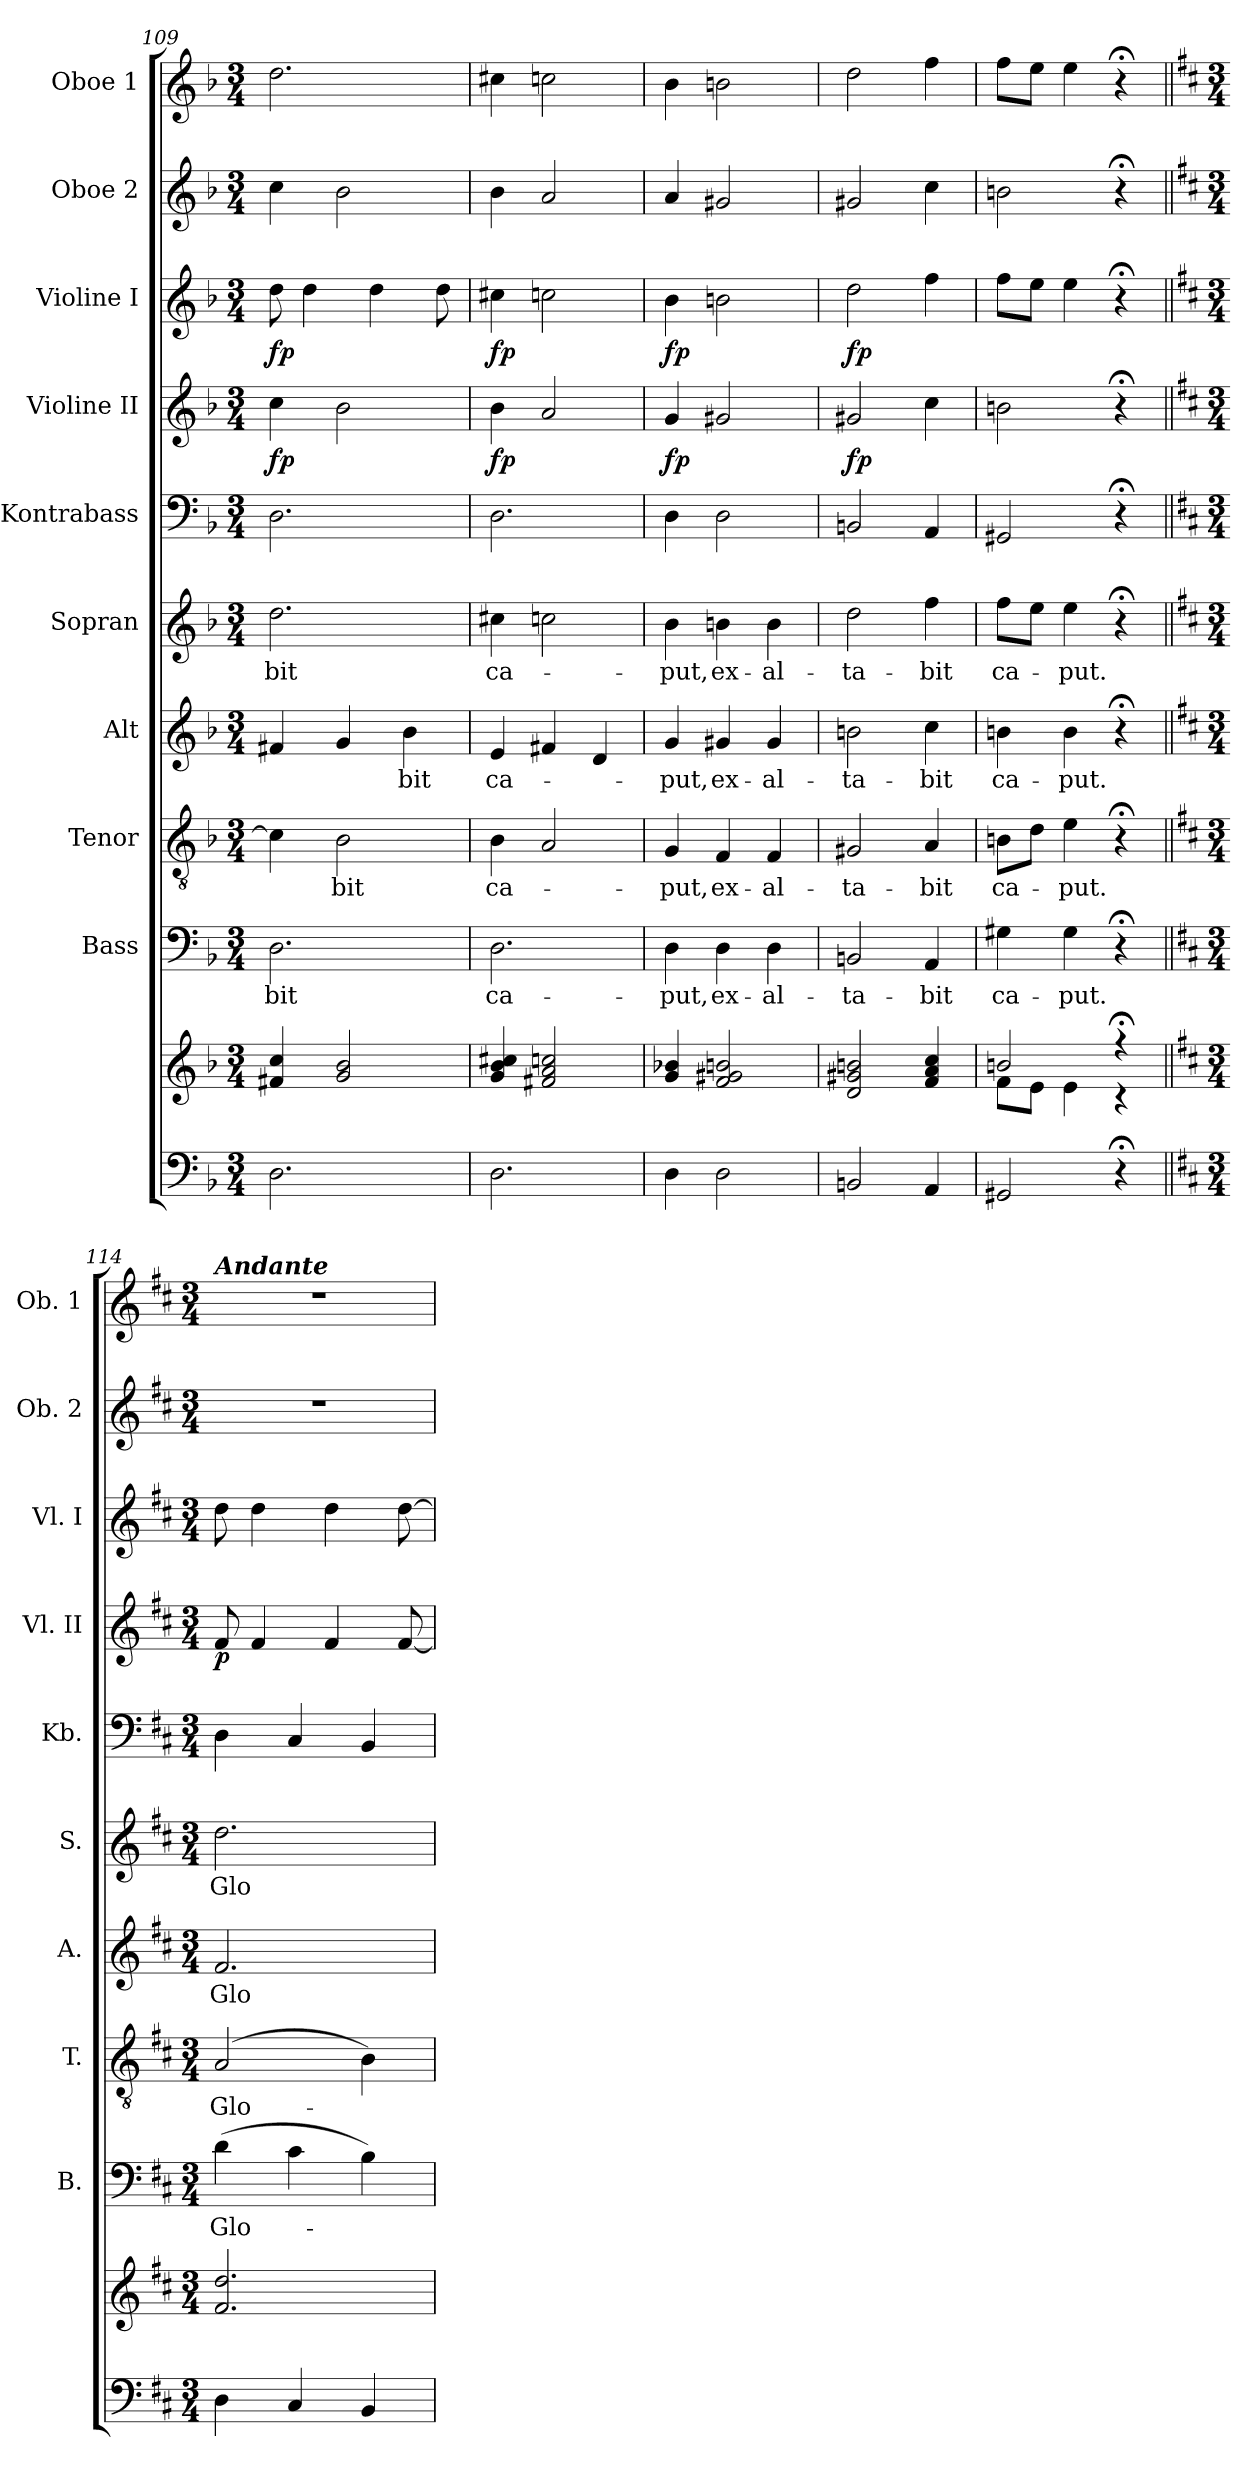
**kern	**kern	**kern	**text	**kern	**text	**kern	**text	**kern	**text	**kern	**kern	**dynam	**kern	**dynam	**kern	**kern
*part10	*part10	*part9	*part9	*part8	*part8	*part7	*part7	*part6	*part6	*part5	*part4	*part4	*part3	*part3	*part2	*part1
*staff11	*staff10	*staff9	*staff9	*staff8	*staff8	*staff7	*staff7	*staff6	*staff6	*staff5	*staff4	*staff4	*staff3	*staff3	*staff2	*staff1
*	*	*I"Bass	*	*I"Tenor	*	*I"Alt	*	*I"Sopran	*	*I"Kontrabass	*I"Violine II	*	*I"Violine I	*	*I"Oboe 2	*I"Oboe 1
*	*	*I'B.	*	*I'T.	*	*I'A.	*	*I'S.	*	*I'Kb.	*I'Vl. II	*	*I'Vl. I	*	*I'Ob. 2	*I'Ob. 1
*clefF4	*clefG2	*clefF4	*	*clefGv2	*	*clefG2	*	*clefG2	*	*clefF4	*clefG2	*	*clefG2	*	*clefG2	*clefG2
*	*	*	*	*	*	*	*	*	*	*ITrd7c12	*	*	*	*	*	*
*k[b-]	*k[b-]	*k[b-]	*	*k[b-]	*	*k[b-]	*	*k[b-]	*	*k[b-]	*k[b-]	*	*k[b-]	*	*k[b-]	*k[b-]
*F:	*F:	*F:	*	*F:	*	*F:	*	*F:	*	*F:	*F:	*	*F:	*	*F:	*F:
*M3/4	*M3/4	*M3/4	*	*M3/4	*	*M3/4	*	*M3/4	*	*M3/4	*M3/4	*	*M3/4	*	*M3/4	*M3/4
=109	=109	=109	=109	=109	=109	=109	=109	=109	=109	=109	=109	=109	=109	=109	=109	=109
!	!	!	!LO:LY:b	!	!	!	!	!	!LO:LY:b	!	!	!LO:DY:b	!	!LO:DY:b	!	!
2.D\	4f#X/ 4cc/	2.D\	-bit	4c\]	.	4f#X/	.	2.dd\	-bit	2.DD\	4cc\	fp	8dd\	fp	4cc\	2.dd\
.	.	.	.	.	.	.	.	.	.	.	.	.	4dd\	.	.	.
!	!	!	!	!	!LO:LY:b	!	!	!	!	!	!	!	!	!	!	!
.	2g/ 2b-/	.	.	2B-\	-bit	4g/	.	.	.	.	2b-\	.	.	.	2b-\	.
.	.	.	.	.	.	.	.	.	.	.	.	.	4dd\	.	.	.
!	!	!	!	!	!	!	!LO:LY:b	!	!	!	!	!	!	!	!	!
.	.	.	.	.	.	4b-\	-bit	.	.	.	.	.	.	.	.	.
.	.	.	.	.	.	.	.	.	.	.	.	.	8dd\	.	.	.
=110	=110	=110	=110	=110	=110	=110	=110	=110	=110	=110	=110	=110	=110	=110	=110	=110
!	!	!	!LO:LY:b	!	!LO:LY:b	!	!LO:LY:b	!	!LO:LY:b	!	!	!LO:DY:b	!	!LO:DY:b	!	!
2.D\	4g/ 4b-/ 4cc#X/	2.D\	ca-	4B-\	ca-	4e/	ca-	4cc#X\	ca-	2.DD\	4b-\	fp	4cc#X\	fp	4b-\	4cc#X\
.	2f#X/ 2a/ 2ccn/	.	.	2A/	.	4f#X/	.	2ccn\	.	.	2a/	.	2ccn\	.	2a/	2ccn\
.	.	.	.	.	.	4d/	.	.	.	.	.	.	.	.	.	.
=111	=111	=111	=111	=111	=111	=111	=111	=111	=111	=111	=111	=111	=111	=111	=111	=111
!	!	!	!LO:LY:b	!	!LO:LY:b	!	!LO:LY:b	!	!LO:LY:b	!	!	!LO:DY:b	!	!LO:DY:b	!	!
4D\	4g/ 4b-X/	4D\	-put,	4G/	-put,	4g/	-put,	4b-\	-put,	4DD\	4g/	fp	4b-\	fp	4a/	4b-\
!	!	!	!LO:LY:b	!	!LO:LY:b	!	!LO:LY:b	!	!LO:LY:b	!	!	!	!	!	!	!
2D\	2f/ 2g#X/ 2bn/	4D\	ex-	4F/	ex-	4g#X/	ex-	4bn\	ex-	2DD\	2g#X/	.	2bn\	.	2g#X/	2bn\
!	!	!	!LO:LY:b	!	!LO:LY:b	!	!LO:LY:b	!	!LO:LY:b	!	!	!	!	!	!	!
.	.	4D\	-al-	4F/	-al-	4g#/	-al-	4b\	-al-	.	.	.	.	.	.	.
=112	=112	=112	=112	=112	=112	=112	=112	=112	=112	=112	=112	=112	=112	=112	=112	=112
!	!	!	!LO:LY:b	!	!LO:LY:b	!	!LO:LY:b	!	!LO:LY:b	!	!	!LO:DY:b	!	!LO:DY:b	!	!
2BBn/	2d/ 2g#X/ 2bn/	2BBn/	-ta-	2G#X/	-ta-	2bn\	-ta-	2dd\	-ta-	2BBBn/	2g#X/	fp	2dd\	fp	2g#X/	2dd\
!	!	!	!LO:LY:b	!	!LO:LY:b	!	!LO:LY:b	!	!LO:LY:b	!	!	!	!	!	!	!
4AA/	4f/ 4a/ 4cc/	4AA/	-bit	4A/	-bit	4cc\	-bit	4ff\	-bit	4AAA/	4cc\	.	4ff\	.	4cc\	4ff\
=113	=113	=113	=113	=113	=113	=113	=113	=113	=113	=113	=113	=113	=113	=113	=113	=113
*	*^	*	*	*	*	*	*	*	*	*	*	*	*	*	*	*
!	!	!	!	!LO:LY:b	!	!LO:LY:b	!	!LO:LY:b	!	!LO:LY:b	!	!	!	!	!	!	!
2GG#X/	2bn/	8f\L	4G#X\	ca-	8Bn\L	ca-	4bn\	ca-	8ff\L	ca-	2GGG#X/	2bn\	.	8ff\L	.	2bn\	8ff\L
.	.	8e\J	.	.	8d\J	.	.	.	8ee\J	.	.	.	.	8ee\J	.	.	8ee\J
!	!	!	!	!LO:LY:b	!	!LO:LY:b	!	!LO:LY:b	!	!LO:LY:b	!	!	!	!	!	!	!
.	.	4e\	4G#\	-put.	4e\	-put.	4b\	-put.	4ee\	-put.	.	.	.	4ee\	.	.	4ee\
4r;<	4r;<	4r	4r;<	.	4r;<	.	4r;<	.	4r;<	.	4r;<	4r;<	.	4r;<	.	4r;<	4r;<
*	*v	*v	*	*	*	*	*	*	*	*	*	*	*	*	*	*	*
!!LO:PB:g=z
=114||	=114||	=114||	=114||	=114||	=114||	=114||	=114||	=114||	=114||	=114||	=114||	=114||	=114||	=114||	=114||	=114||
*k[f#c#]	*k[f#c#]	*k[f#c#]	*	*k[f#c#]	*	*k[f#c#]	*	*k[f#c#]	*	*k[f#c#]	*k[f#c#]	*	*k[f#c#]	*	*k[f#c#]	*k[f#c#]
*D:	*D:	*D:	*	*D:	*	*D:	*	*D:	*	*D:	*D:	*	*D:	*	*D:	*D:
*M3/4	*M3/4	*M3/4	*	*M3/4	*	*M3/4	*	*M3/4	*	*M3/4	*M3/4	*	*M3/4	*	*M3/4	*M3/4
*	*^	*	*	*	*	*	*	*	*	*	*	*	*	*	*	*
!	!	!	!	!	!	!	!	!	!	!	!	!	!	!	!	!	!LO:TX:a:Bi:t=Andante
!	!	!	!	!LO:LY:b	!	!LO:LY:b	!	!LO:LY:b	!	!LO:LY:b	!	!	!LO:DY:b	!	!	!	!
*	*v	*v	*	*	*	*	*	*	*	*	*	*	*	*	*	*	*
4D\	2.f#/ 2.dd/	(>4d\	Glo-	(2A/	Glo-	2.f#/	Glo-	2.dd\	Glo-	4DD\	8f#/	p	8dd\	.	2.r	2.r
.	.	.	.	.	.	.	.	.	.	.	4f#/	.	4dd\	.	.	.
4C#/	.	4c#\	.	.	.	.	.	.	.	4CC#/	.	.	.	.	.	.
.	.	.	.	.	.	.	.	.	.	.	4f#/	.	4dd\	.	.	.
4BB/	.	4B\)	.	4B\)	.	.	.	.	.	4BBB/	.	.	.	.	.	.
.	.	.	.	.	.	.	.	.	.	.	[8f#/	.	[8dd\	.	.	.
=	=	=	=	=	=	=	=	=	=	=	=	=	=	=	=	=
*-	*-	*-	*-	*-	*-	*-	*-	*-	*-	*-	*-	*-	*-	*-	*-	*-
